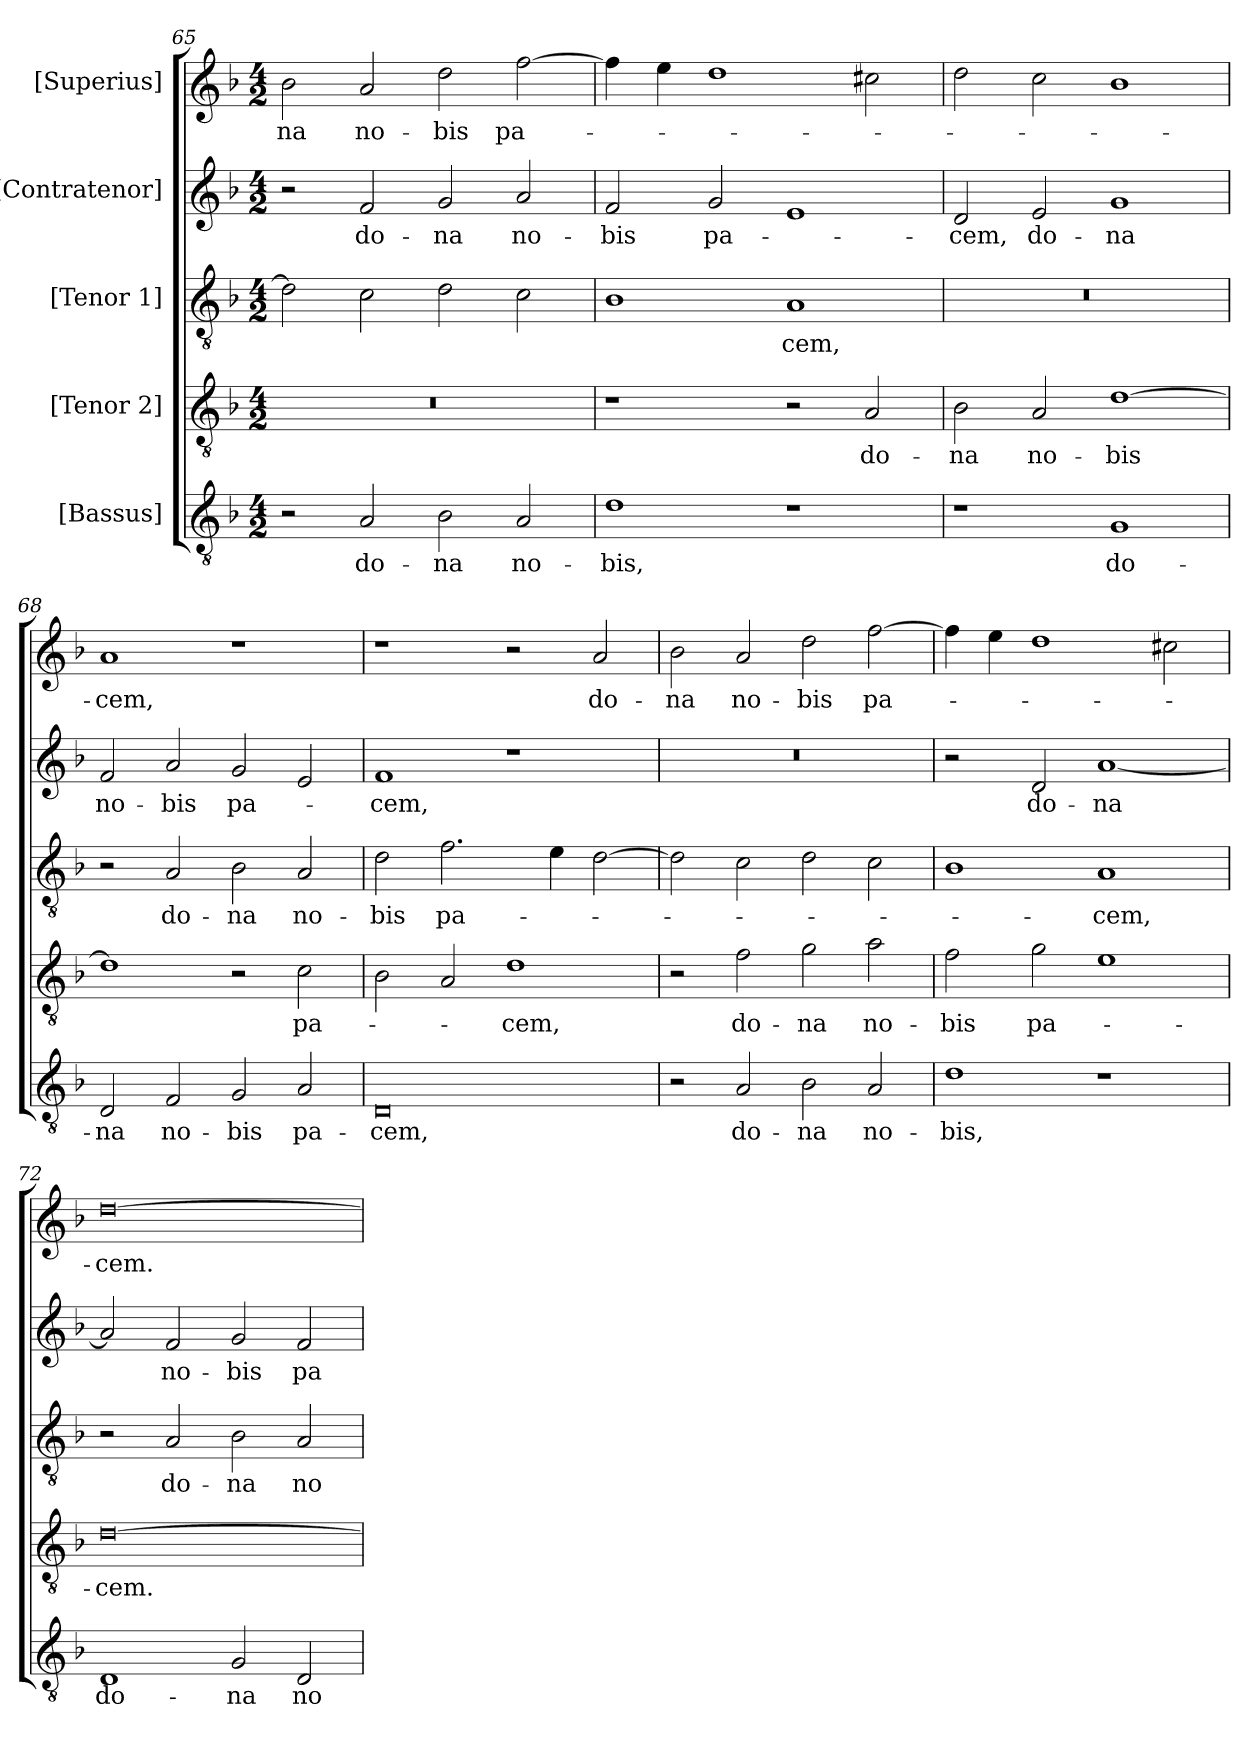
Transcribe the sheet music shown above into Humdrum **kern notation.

**kern	**text	**kern	**text	**kern	**text	**kern	**text	**kern	**text
*part5	*part5	*part4	*part4	*part3	*part3	*part2	*part2	*part1	*part1
*staff5	*staff5	*staff4	*staff4	*staff3	*staff3	*staff2	*staff2	*staff1	*staff1
*I"[Bassus]	*	*I"[Tenor 2]	*	*I"[Tenor 1]	*	*I"[Contratenor]	*	*I"[Superius]	*
*clefGv2	*	*clefGv2	*	*clefGv2	*	*clefG2	*	*clefG2	*
*k[b-]	*	*k[b-]	*	*k[b-]	*	*k[b-]	*	*k[b-]	*
*M4/2	*	*M4/2	*	*M4/2	*	*M4/2	*	*M4/2	*
=65	=65	=65	=65	=65	=65	=65	=65	=65	=65
2r	.	0r	.	2d\]	.	2r	.	2b-\	-na
2A/	do-	.	.	2c\	.	2f/	do-	2a/	no-
2B-\	-na	.	.	2d\	.	2g/	-na	2dd\	-bis
2A/	no-	.	.	2c\	.	2a/	no-	[2ff\	pa-
=66	=66	=66	=66	=66	=66	=66	=66	=66	=66
1d\	-bis,	1r	.	1B-\	.	2f/	-bis	4ff\]	.
.	.	.	.	.	.	.	.	4ee\	.
.	.	.	.	.	.	2g/	pa-	1dd\	.
1r	.	2r	.	1A/	-cem,	1e/	.	.	.
.	.	2A/	do-	.	.	.	.	2cc#X\	.
=67	=67	=67	=67	=67	=67	=67	=67	=67	=67
1r	.	2B-\	-na	0r	.	2d/	-cem,	2dd\	.
.	.	2A/	no-	.	.	2e/	do-	2cc\	.
1G/	do-	[1d\	-bis	.	.	1g/	-na	1b-\	.
=68	=68	=68	=68	=68	=68	=68	=68	=68	=68
2D/	-na	1d\]	.	2r	.	2f/	no-	1a/	-cem,
2F/	no-	.	.	2A/	do-	2a/	-bis	.	.
2G/	-bis	2r	.	2B-\	-na	2g/	pa-	1r	.
2A/	pa-	2c\	pa-	2A/	no-	2e/	.	.	.
=69	=69	=69	=69	=69	=69	=69	=69	=69	=69
0D/	-cem,	2B-\	.	2d\	-bis	1f/	-cem,	1r	.
.	.	2A/	.	2.f\	pa-	.	.	.	.
.	.	1d\	-cem,	.	.	1r	.	2r	.
.	.	.	.	4e\	.	.	.	.	.
.	.	.	.	[2d\	.	.	.	2a/	do-
=70	=70	=70	=70	=70	=70	=70	=70	=70	=70
2r	.	2r	.	2d\]	.	0r	.	2b-\	-na
2A/	do-	2f\	do-	2c\	.	.	.	2a/	no-
2B-\	-na	2g\	-na	2d\	.	.	.	2dd\	-bis
2A/	no-	2a\	no-	2c\	.	.	.	[2ff\	pa-
=71	=71	=71	=71	=71	=71	=71	=71	=71	=71
1d\	-bis,	2f\	-bis	1B-\	.	2r	.	4ff\]	.
.	.	.	.	.	.	.	.	4ee\	.
.	.	2g\	pa-	.	.	2d/	do-	1dd\	.
1r	.	1e\	.	1A/	-cem,	[1a/	-na	.	.
.	.	.	.	.	.	.	.	2cc#X\	.
=72	=72	=72	=72	=72	=72	=72	=72	=72	=72
1D/	do-	[0d\	-cem.	2r	.	2a/]	.	[0dd\	-cem.
.	.	.	.	2A/	do-	2f/	no-	.	.
2G/	-na	.	.	2B-\	-na	2g/	-bis	.	.
2D/	no-	.	.	2A/	no-	2f/	pa-	.	.
=	=	=	=	=	=	=	=	=	=
*-	*-	*-	*-	*-	*-	*-	*-	*-	*-
